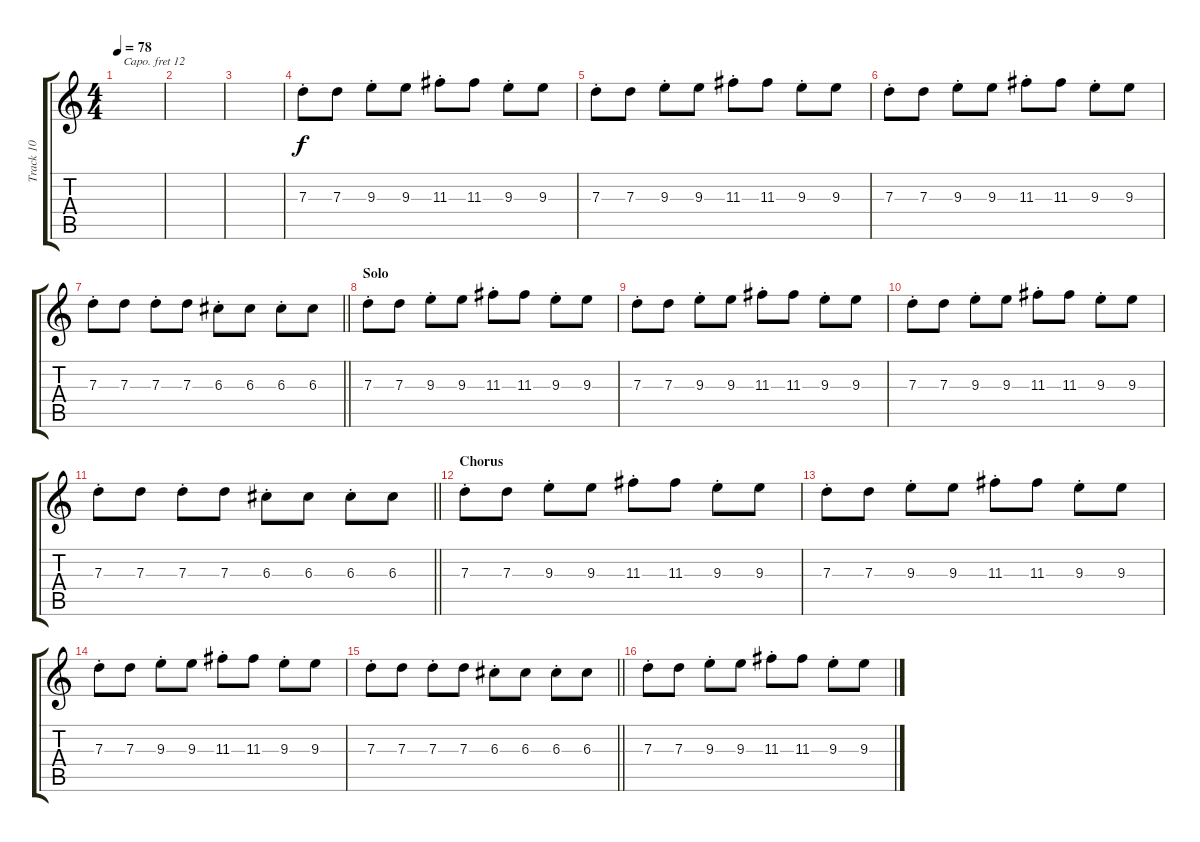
\track ("Track 10" "Track 10") {instrument stringensemble1}
\staff {score tabs}
\capo 12
\tuning (E4 B3 G3 D3 A2 E2) {hide}
\ts (4 4)
\tempo 78
\clef g2
\ks c
|
|
|
7.3{st}.8 7.3.8 9.3{st}.8 9.3.8 11.3{st}.8 11.3.8 9.3{st}.8 9.3.8 |
7.3{st}.8 7.3.8 9.3{st}.8 9.3.8 11.3{st}.8 11.3.8 9.3{st}.8 9.3.8 |
7.3{st}.8 7.3.8 9.3{st}.8 9.3.8 11.3{st}.8 11.3.8 9.3{st}.8 9.3.8 |
\barLineRight lightlight
7.3{st}.8 7.3.8 7.3{st}.8 7.3.8 6.3{st}.8 6.3.8 6.3{st}.8 6.3.8 |
\section ("" "Solo")
7.3{st}.8 7.3.8 9.3{st}.8 9.3.8 11.3{st}.8 11.3.8 9.3{st}.8 9.3.8 |
7.3{st}.8 7.3.8 9.3{st}.8 9.3.8 11.3{st}.8 11.3.8 9.3{st}.8 9.3.8 |
7.3{st}.8 7.3.8 9.3{st}.8 9.3.8 11.3{st}.8 11.3.8 9.3{st}.8 9.3.8 |
\barLineRight lightlight
7.3{st}.8 7.3.8 7.3{st}.8 7.3.8 6.3{st}.8 6.3.8 6.3{st}.8 6.3.8 |
\section ("" "Chorus")
7.3{st}.8 7.3.8 9.3{st}.8 9.3.8 11.3{st}.8 11.3.8 9.3{st}.8 9.3.8 |
7.3{st}.8 7.3.8 9.3{st}.8 9.3.8 11.3{st}.8 11.3.8 9.3{st}.8 9.3.8 |
7.3{st}.8 7.3.8 9.3{st}.8 9.3.8 11.3{st}.8 11.3.8 9.3{st}.8 9.3.8 |
\barLineRight lightlight
7.3{st}.8 7.3.8 7.3{st}.8 7.3.8 6.3{st}.8 6.3.8 6.3{st}.8 6.3.8 |
7.3{st}.8 7.3.8 9.3{st}.8 9.3.8 11.3{st}.8 11.3.8 9.3{st}.8 9.3.8
